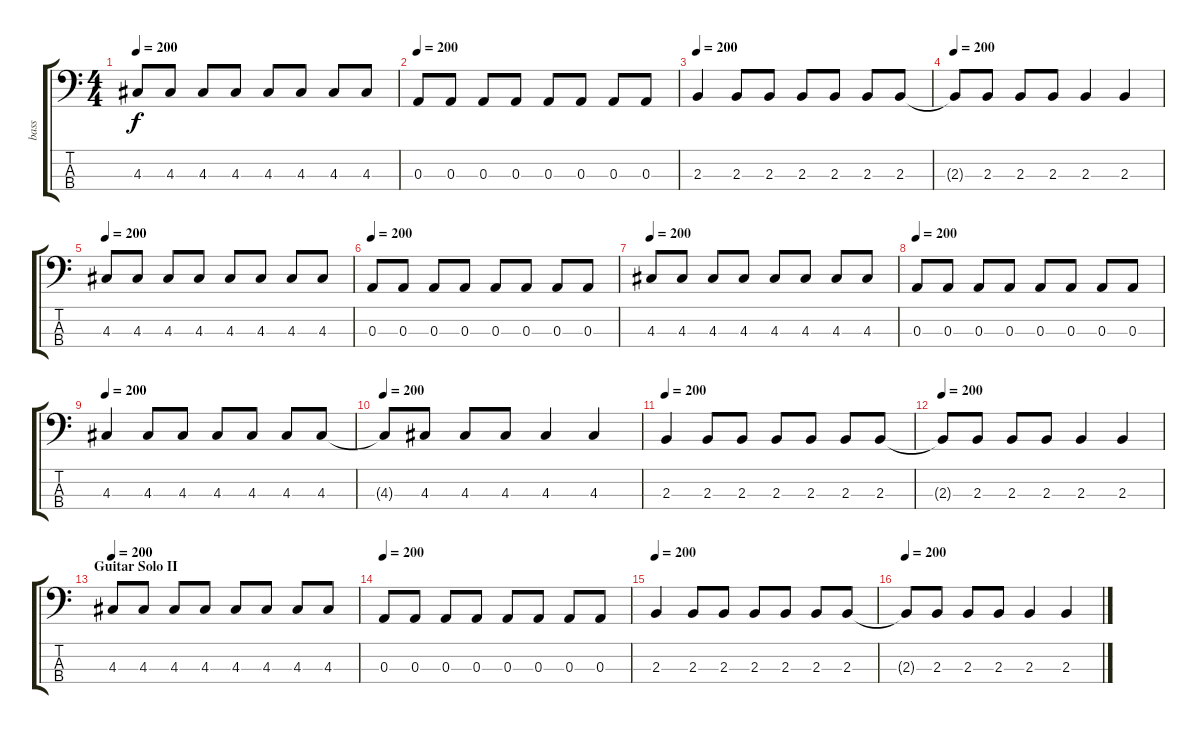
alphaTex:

\track ("bass" "bass") {instrument synthbass2}
\staff {score tabs}
\tuning (G2 D2 A1 E1) {hide}
\ts (4 4)
\tempo 200
\clef f4
\ks c
4.3.8{dy f} 4.3.8 4.3.8 4.3.8 4.3.8 4.3.8 4.3.8 4.3.8 |
\tempo 200
0.3.8 0.3.8 0.3.8 0.3.8 0.3.8 0.3.8 0.3.8 0.3.8 |
\tempo 200
2.3.4 2.3.8 2.3.8 2.3.8 2.3.8 2.3.8 2.3.8 |
\tempo 200
2.3{t}.8 2.3.8 2.3.8 2.3.8 2.3.4 2.3.4 |
\tempo 200
4.3.8 4.3.8 4.3.8 4.3.8 4.3.8 4.3.8 4.3.8 4.3.8 |
\tempo 200
0.3.8 0.3.8 0.3.8 0.3.8 0.3.8 0.3.8 0.3.8 0.3.8 |
\tempo 200
4.3.8 4.3.8 4.3.8 4.3.8 4.3.8 4.3.8 4.3.8 4.3.8 |
\tempo 200
0.3.8 0.3.8 0.3.8 0.3.8 0.3.8 0.3.8 0.3.8 0.3.8 |
\tempo 200
4.3.4 4.3.8 4.3.8 4.3.8 4.3.8 4.3.8 4.3.8 |
\tempo 200
4.3{t}.8 4.3.8 4.3.8 4.3.8 4.3.4 4.3.4 |
\tempo 200
2.3.4 2.3.8 2.3.8 2.3.8 2.3.8 2.3.8 2.3.8 |
\tempo 200
2.3{t}.8 2.3.8 2.3.8 2.3.8 2.3.4 2.3.4 |
\section ("" "Guitar Solo II")
\tempo 200
4.3.8 4.3.8 4.3.8 4.3.8 4.3.8 4.3.8 4.3.8 4.3.8 |
\tempo 200
0.3.8 0.3.8 0.3.8 0.3.8 0.3.8 0.3.8 0.3.8 0.3.8 |
\tempo 200
2.3.4 2.3.8 2.3.8 2.3.8 2.3.8 2.3.8 2.3.8 |
\tempo 200
2.3{t}.8 2.3.8 2.3.8 2.3.8 2.3.4 2.3.4
